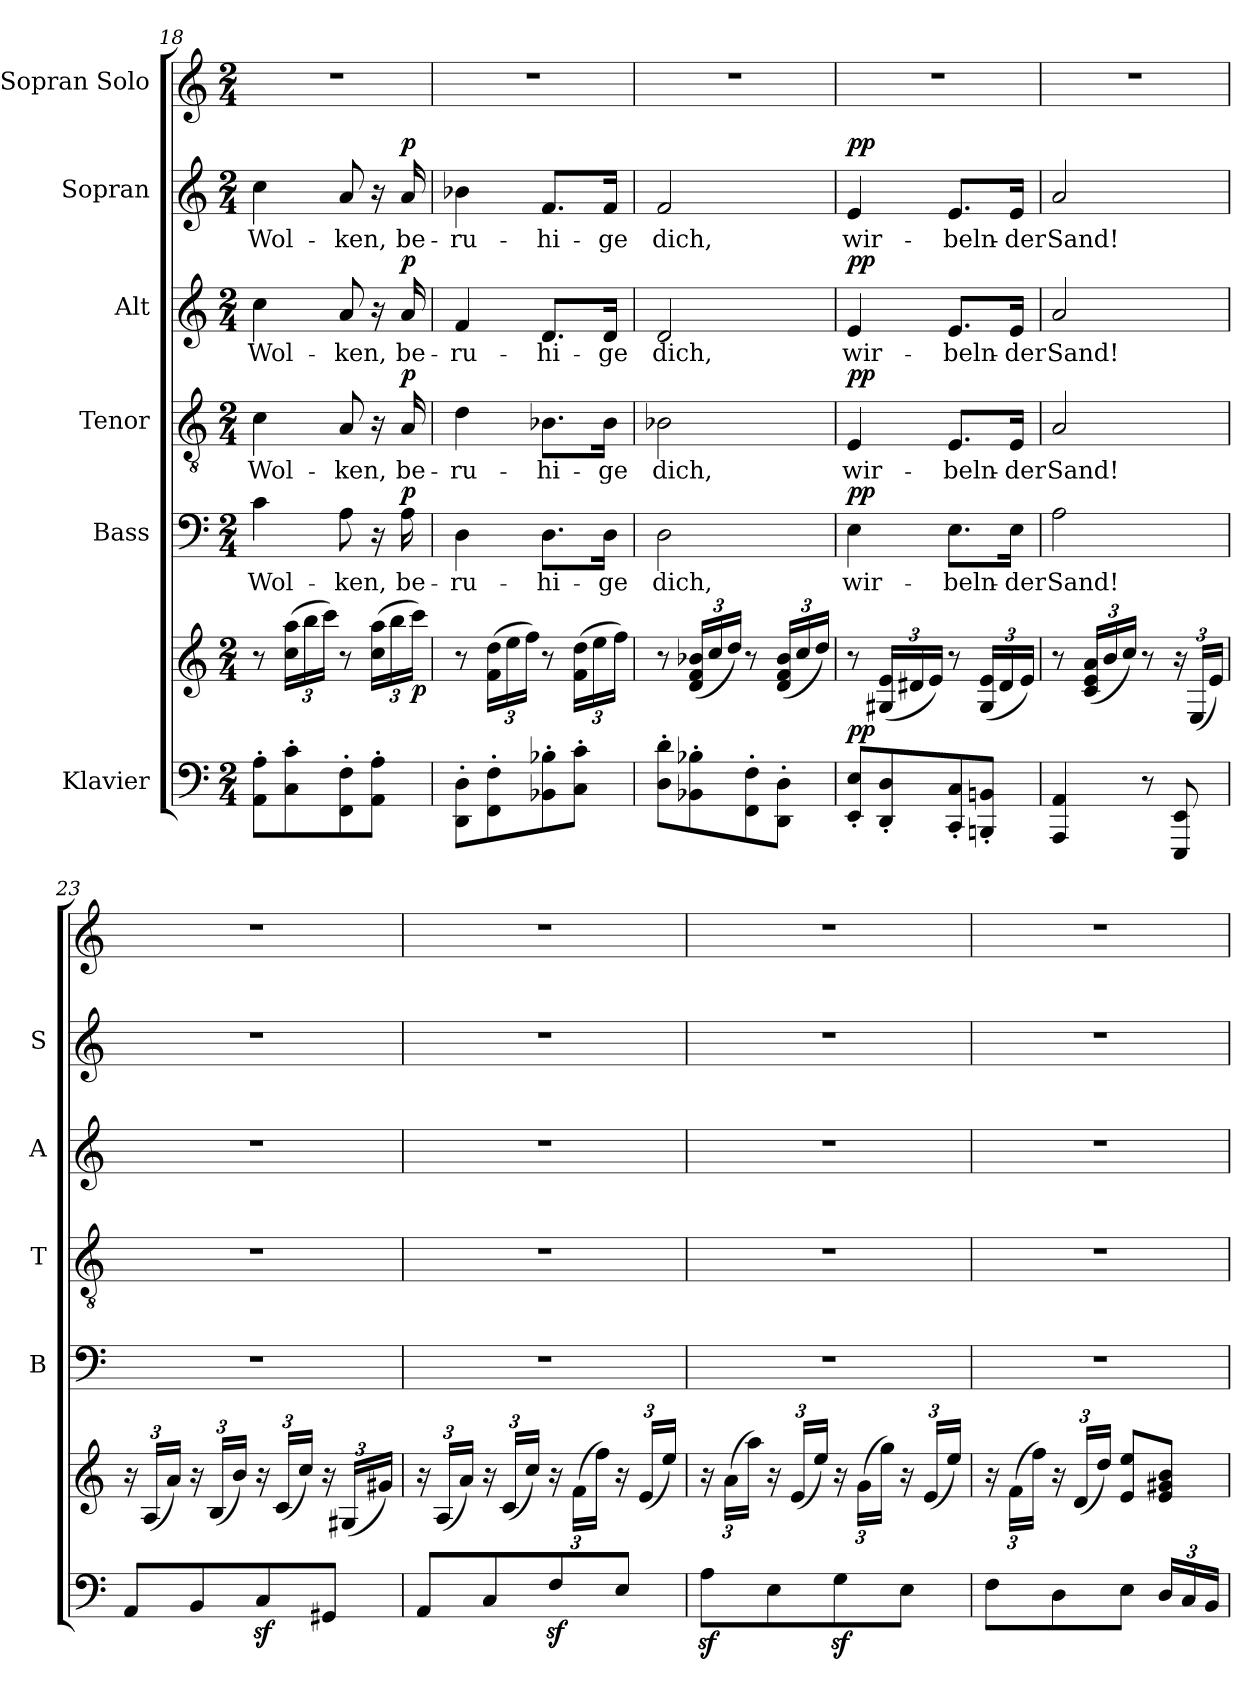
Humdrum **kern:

**kern	**kern	**dynam	**kern	**text	**dynam	**kern	**text	**dynam	**kern	**text	**dynam	**kern	**text	**dynam	**kern
*part6	*part6	*part6	*part5	*part5	*part5	*part4	*part4	*part4	*part3	*part3	*part3	*part2	*part2	*part2	*part1
*staff7	*staff6	*staff6/7	*staff5	*staff5	*staff5	*staff4	*staff4	*staff4	*staff3	*staff3	*staff3	*staff2	*staff2	*staff2	*staff1
*I"Klavier	*	*	*I"Bass	*	*	*I"Tenor	*	*	*I"Alt	*	*	*I"Sopran	*	*	*I"Sopran Solo
*	*	*	*I'B	*	*	*I'T	*	*	*I'A	*	*	*I'S	*	*	*
*clefF4	*clefG2	*	*clefF4	*	*	*clefGv2	*	*	*clefG2	*	*	*clefG2	*	*	*clefG2
*k[]	*k[]	*	*k[]	*	*	*k[]	*	*	*k[]	*	*	*k[]	*	*	*k[]
*M2/4	*M2/4	*	*M2/4	*	*	*M2/4	*	*	*M2/4	*	*	*M2/4	*	*	*M2/4
=18	=18	=18	=18	=18	=18	=18	=18	=18	=18	=18	=18	=18	=18	=18	=18
!	!	!	!	!LO:LY:b	!	!	!LO:LY:b	!	!	!LO:LY:b	!	!	!LO:LY:b	!	!
8AA\' 8A\'L	8r	.	4c\	Wol-	.	4c\	Wol-	.	4cc\	Wol-	.	4cc\	Wol-	.	2r
*	*Xbrackettup	*	*	*	*	*	*	*	*	*	*	*	*	*	*
8C\' 8c\'	(24cc\ 24aa\LL	.	.	.	.	.	.	.	.	.	.	.	.	.	.
.	24bb\	.	.	.	.	.	.	.	.	.	.	.	.	.	.
.	24ccc\JJ)	.	.	.	.	.	.	.	.	.	.	.	.	.	.
!	!	!	!	!LO:LY:b	!	!	!LO:LY:b	!	!	!LO:LY:b	!	!	!LO:LY:b	!	!
8FF\' 8F\'	8r	.	8A\	-ken,	.	8A/	-ken,	.	8a/	-ken,	.	8a/	-ken,	.	.
8AA\' 8A\'J	(24cc\ 24aa\LL	.	16r	.	.	16r	.	.	16r	.	.	16r	.	.	.
.	24bb\	.	.	.	.	.	.	.	.	.	.	.	.	.	.
!	!	!	!	!LO:LY:b	!LO:DY:a	!	!LO:LY:b	!LO:DY:a	!	!LO:LY:b	!LO:DY:a	!	!LO:LY:b	!LO:DY:a	!
.	.	.	16A\	be-	p	16A/	be-	p	16a/	be-	p	16a/	be-	p	.
!	!	!LO:DY:b	!	!	!	!	!	!	!	!	!	!	!	!	!
.	24ccc\JJ)	p	.	.	.	.	.	.	.	.	.	.	.	.	.
=19	=19	=19	=19	=19	=19	=19	=19	=19	=19	=19	=19	=19	=19	=19	=19
!	!	!	!	!LO:LY:b	!	!	!LO:LY:b	!	!	!LO:LY:b	!	!	!LO:LY:b	!	!
8DD\' 8D\'L	8r	.	4D\	-ru-	.	4d\	-ru-	.	4f/	-ru-	.	4b-X\	-ru-	.	2r
8FF\' 8F\'	(24f\ 24dd\LL	.	.	.	.	.	.	.	.	.	.	.	.	.	.
.	24ee\	.	.	.	.	.	.	.	.	.	.	.	.	.	.
.	24ff\JJ)	.	.	.	.	.	.	.	.	.	.	.	.	.	.
!	!	!	!	!LO:LY:b	!	!	!LO:LY:b	!	!	!LO:LY:b	!	!	!LO:LY:b	!	!
8BB-X\' 8B-X\'	8r	.	8.D\L	-hi-	.	8.B-X\L	-hi-	.	8.d/L	-hi-	.	8.f/L	-hi-	.	.
8C\' 8c\'J	(24f\ 24dd\LL	.	.	.	.	.	.	.	.	.	.	.	.	.	.
.	24ee\	.	.	.	.	.	.	.	.	.	.	.	.	.	.
!	!	!	!	!LO:LY:b	!	!	!LO:LY:b	!	!	!LO:LY:b	!	!	!LO:LY:b	!	!
.	.	.	16D\Jk	-ge	.	16B-\Jk	-ge	.	16d/Jk	-ge	.	16f/Jk	-ge	.	.
.	24ff\JJ)	.	.	.	.	.	.	.	.	.	.	.	.	.	.
=20	=20	=20	=20	=20	=20	=20	=20	=20	=20	=20	=20	=20	=20	=20	=20
!	!	!	!	!LO:LY:b	!	!	!LO:LY:b	!	!	!LO:LY:b	!	!	!LO:LY:b	!	!
8D\' 8d\'L	8r	.	2D\	dich,	.	2B-X\	dich,	.	2d/	dich,	.	2f/	dich,	.	2r
8BB-X\' 8B-X\'	(24d/ 24f/ 24b-X/LL	.	.	.	.	.	.	.	.	.	.	.	.	.	.
.	24cc/	.	.	.	.	.	.	.	.	.	.	.	.	.	.
.	24dd/JJ)	.	.	.	.	.	.	.	.	.	.	.	.	.	.
8FF\' 8F\'	8r	.	.	.	.	.	.	.	.	.	.	.	.	.	.
8DD\' 8D\'J	(24d/ 24f/ 24b-/LL	.	.	.	.	.	.	.	.	.	.	.	.	.	.
.	24cc/	.	.	.	.	.	.	.	.	.	.	.	.	.	.
.	24dd/JJ)	.	.	.	.	.	.	.	.	.	.	.	.	.	.
=21	=21	=21	=21	=21	=21	=21	=21	=21	=21	=21	=21	=21	=21	=21	=21
!	!	!LO:DY:a=2	!	!LO:LY:b	!LO:DY:a	!	!LO:LY:b	!LO:DY:a	!	!LO:LY:b	!LO:DY:a	!	!LO:LY:b	!LO:DY:a	!
8EE/' 8E/'L	8r	pp	4E\	wir-	pp	4E/	wir-	pp	4e/	wir-	pp	4e/	wir-	pp	2r
8DD/' 8D/'	(24G#X/ 24e/LL	.	.	.	.	.	.	.	.	.	.	.	.	.	.
.	24d#X/	.	.	.	.	.	.	.	.	.	.	.	.	.	.
.	24e/JJ)	.	.	.	.	.	.	.	.	.	.	.	.	.	.
!	!	!	!	!LO:LY:b	!	!	!LO:LY:b	!	!	!LO:LY:b	!	!	!LO:LY:b	!	!
8CC/' 8C/'	8r	.	8.E\L	-beln-	.	8.E/L	-beln-	.	8.e/L	-beln-	.	8.e/L	-beln-	.	.
8BBBn/' 8BBn/'J	(24G#/ 24e/LL	.	.	.	.	.	.	.	.	.	.	.	.	.	.
.	24d#/	.	.	.	.	.	.	.	.	.	.	.	.	.	.
!	!	!	!	!LO:LY:b	!	!	!LO:LY:b	!	!	!LO:LY:b	!	!	!LO:LY:b	!	!
.	.	.	16E\Jk	-der	.	16E/Jk	-der	.	16e/Jk	-der	.	16e/Jk	-der	.	.
.	24e/JJ)	.	.	.	.	.	.	.	.	.	.	.	.	.	.
=22	=22	=22	=22	=22	=22	=22	=22	=22	=22	=22	=22	=22	=22	=22	=22
!	!	!	!	!LO:LY:b	!	!	!LO:LY:b	!	!	!LO:LY:b	!	!	!LO:LY:b	!	!
4AAA/ 4AA/	8r	.	2A\	Sand!	.	2A/	Sand!	.	2a/	Sand!	.	2a/	Sand!	.	2r
.	(24c/ 24e/ 24a/LL	.	.	.	.	.	.	.	.	.	.	.	.	.	.
.	24b/	.	.	.	.	.	.	.	.	.	.	.	.	.	.
.	24cc/JJ)	.	.	.	.	.	.	.	.	.	.	.	.	.	.
8r	8r	.	.	.	.	.	.	.	.	.	.	.	.	.	.
8EEE/ 8EE/	24r	.	.	.	.	.	.	.	.	.	.	.	.	.	.
.	(24E/LL	.	.	.	.	.	.	.	.	.	.	.	.	.	.
.	24e/JJ)	.	.	.	.	.	.	.	.	.	.	.	.	.	.
!!LO:LB:g=z
=23	=23	=23	=23	=23	=23	=23	=23	=23	=23	=23	=23	=23	=23	=23	=23
8AA/L	24r	.	2r	.	.	2r	.	.	2r	.	.	2r	.	.	2r
.	(24A/LL	.	.	.	.	.	.	.	.	.	.	.	.	.	.
.	24a/JJ)	.	.	.	.	.	.	.	.	.	.	.	.	.	.
8BB/	24r	.	.	.	.	.	.	.	.	.	.	.	.	.	.
.	(24B/LL	.	.	.	.	.	.	.	.	.	.	.	.	.	.
.	24b/JJ)	.	.	.	.	.	.	.	.	.	.	.	.	.	.
8Cz>/	24r	.	.	.	.	.	.	.	.	.	.	.	.	.	.
.	(24c/LL	.	.	.	.	.	.	.	.	.	.	.	.	.	.
.	24cc/JJ)	.	.	.	.	.	.	.	.	.	.	.	.	.	.
8GG#X/J	24r	.	.	.	.	.	.	.	.	.	.	.	.	.	.
.	(24G#X/LL	.	.	.	.	.	.	.	.	.	.	.	.	.	.
.	24g#X/JJ)	.	.	.	.	.	.	.	.	.	.	.	.	.	.
=24	=24	=24	=24	=24	=24	=24	=24	=24	=24	=24	=24	=24	=24	=24	=24
8AA/L	24r	.	2r	.	.	2r	.	.	2r	.	.	2r	.	.	2r
.	(24A/LL	.	.	.	.	.	.	.	.	.	.	.	.	.	.
.	24a/JJ)	.	.	.	.	.	.	.	.	.	.	.	.	.	.
8C/	24r	.	.	.	.	.	.	.	.	.	.	.	.	.	.
.	(24c/LL	.	.	.	.	.	.	.	.	.	.	.	.	.	.
.	24cc/JJ)	.	.	.	.	.	.	.	.	.	.	.	.	.	.
8Fz>/	24r	.	.	.	.	.	.	.	.	.	.	.	.	.	.
.	(24f\LL	.	.	.	.	.	.	.	.	.	.	.	.	.	.
.	24ff\JJ)	.	.	.	.	.	.	.	.	.	.	.	.	.	.
8E/J	24r	.	.	.	.	.	.	.	.	.	.	.	.	.	.
.	(24e/LL	.	.	.	.	.	.	.	.	.	.	.	.	.	.
.	24ee/JJ)	.	.	.	.	.	.	.	.	.	.	.	.	.	.
=25	=25	=25	=25	=25	=25	=25	=25	=25	=25	=25	=25	=25	=25	=25	=25
8Az>\L	24r	.	2r	.	.	2r	.	.	2r	.	.	2r	.	.	2r
.	(24a\LL	.	.	.	.	.	.	.	.	.	.	.	.	.	.
.	24aa\JJ)	.	.	.	.	.	.	.	.	.	.	.	.	.	.
8E\	24r	.	.	.	.	.	.	.	.	.	.	.	.	.	.
.	(24e/LL	.	.	.	.	.	.	.	.	.	.	.	.	.	.
.	24ee/JJ)	.	.	.	.	.	.	.	.	.	.	.	.	.	.
8Gz>\	24r	.	.	.	.	.	.	.	.	.	.	.	.	.	.
.	(24g\LL	.	.	.	.	.	.	.	.	.	.	.	.	.	.
.	24gg\JJ)	.	.	.	.	.	.	.	.	.	.	.	.	.	.
8E\J	24r	.	.	.	.	.	.	.	.	.	.	.	.	.	.
.	(24e/LL	.	.	.	.	.	.	.	.	.	.	.	.	.	.
.	24ee/JJ)	.	.	.	.	.	.	.	.	.	.	.	.	.	.
=26	=26	=26	=26	=26	=26	=26	=26	=26	=26	=26	=26	=26	=26	=26	=26
8F\L	24r	.	2r	.	.	2r	.	.	2r	.	.	2r	.	.	2r
.	(24f\LL	.	.	.	.	.	.	.	.	.	.	.	.	.	.
.	24ff\JJ)	.	.	.	.	.	.	.	.	.	.	.	.	.	.
8D\	24r	.	.	.	.	.	.	.	.	.	.	.	.	.	.
.	(24d/LL	.	.	.	.	.	.	.	.	.	.	.	.	.	.
.	24dd/JJ)	.	.	.	.	.	.	.	.	.	.	.	.	.	.
8E\J	8e/ 8ee/L	.	.	.	.	.	.	.	.	.	.	.	.	.	.
*Xbrackettup	*	*	*	*	*	*	*	*	*	*	*	*	*	*	*
24D/LL	8e/ 8g#X/ 8b/J	.	.	.	.	.	.	.	.	.	.	.	.	.	.
24C/	.	.	.	.	.	.	.	.	.	.	.	.	.	.	.
24BB/JJ	.	.	.	.	.	.	.	.	.	.	.	.	.	.	.
=	=	=	=	=	=	=	=	=	=	=	=	=	=	=	=
*-	*-	*-	*-	*-	*-	*-	*-	*-	*-	*-	*-	*-	*-	*-	*-
